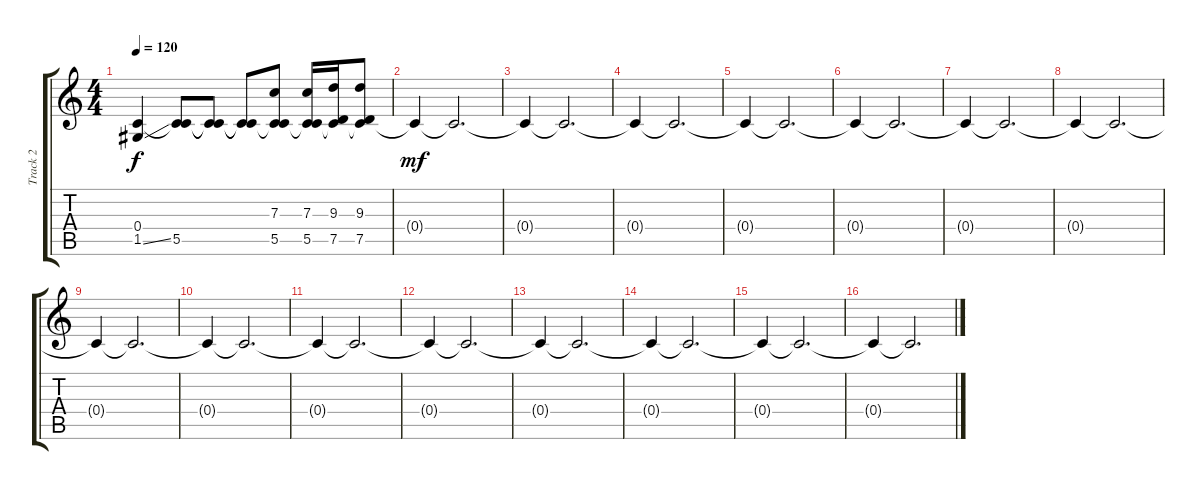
\track ("Track 2" "Track 2") {instrument acousticguitarsteel}
\staff {score tabs}
\tuning (D4 A3 F3 C3 G2 C2) {hide}
\ts (4 4)
\tempo 120
\clef g2
\ks c
(0.4 1.5{ss}).4{dy f} (0.4{t} 5.5).8 (0.4{t} 5.5{t}).8 (0.4{t} 5.5{t}).8 (7.3 0.4{t} 5.5).8 (7.3 0.4{t} 5.5).16 (9.3 0.4{t} 7.5).16 (9.3 0.4{t} 7.5).8 |
0.4{t}.4{dy mf} 0.4{t}.2{d} |
0.4{t}.4 0.4{t}.2{d} |
0.4{t}.4 0.4{t}.2{d} |
0.4{t}.4 0.4{t}.2{d} |
0.4{t}.4 0.4{t}.2{d} |
0.4{t}.4 0.4{t}.2{d} |
0.4{t}.4 0.4{t}.2{d} |
0.4{t}.4 0.4{t}.2{d} |
0.4{t}.4 0.4{t}.2{d} |
0.4{t}.4 0.4{t}.2{d} |
0.4{t}.4 0.4{t}.2{d} |
0.4{t}.4 0.4{t}.2{d} |
0.4{t}.4 0.4{t}.2{d} |
0.4{t}.4 0.4{t}.2{d} |
0.4{t}.4 0.4{t}.2{d}
